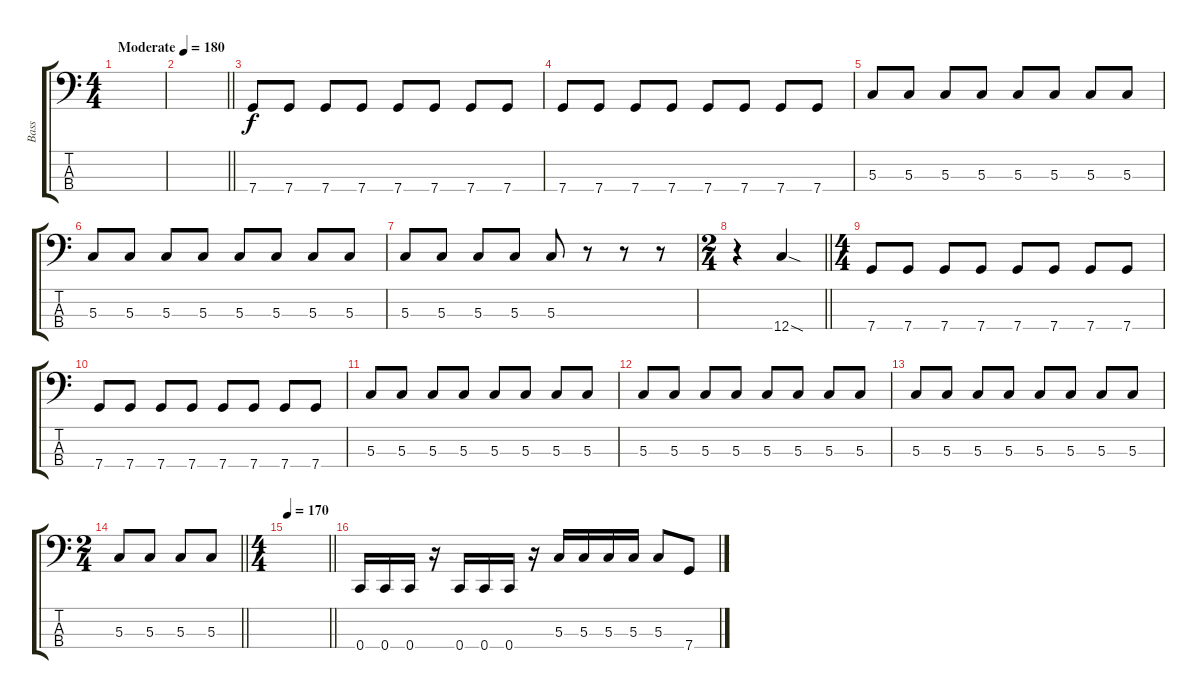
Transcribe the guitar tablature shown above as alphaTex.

\track ("Bass" "Bass") {instrument electricbassfinger}
\staff {score tabs}
\tuning (F2 C2 G1 C1) {hide}
\ts (4 4)
\section ("" "")
\tempo (180 "Moderate")
\clef f4
\ks c
|
\barLineRight lightlight
|
\section ("" "")
7.4.8 7.4.8 7.4.8 7.4.8 7.4.8 7.4.8 7.4.8 7.4.8 |
7.4.8 7.4.8 7.4.8 7.4.8 7.4.8 7.4.8 7.4.8 7.4.8 |
5.3.8 5.3.8 5.3.8 5.3.8 5.3.8 5.3.8 5.3.8 5.3.8 |
5.3.8 5.3.8 5.3.8 5.3.8 5.3.8 5.3.8 5.3.8 5.3.8 |
5.3.8 5.3.8 5.3.8 5.3.8 5.3.8 r.8 r.8 r.8 |
\ts (2 4)
\barLineRight lightlight
r.4 12.4{sod}.4 |
\ts (4 4)
7.4.8 7.4.8 7.4.8 7.4.8 7.4.8 7.4.8 7.4.8 7.4.8 |
7.4.8 7.4.8 7.4.8 7.4.8 7.4.8 7.4.8 7.4.8 7.4.8 |
5.3.8 5.3.8 5.3.8 5.3.8 5.3.8 5.3.8 5.3.8 5.3.8 |
5.3.8 5.3.8 5.3.8 5.3.8 5.3.8 5.3.8 5.3.8 5.3.8 |
5.3.8 5.3.8 5.3.8 5.3.8 5.3.8 5.3.8 5.3.8 5.3.8 |
\ts (2 4)
\barLineRight lightlight
5.3.8 5.3.8 5.3.8 5.3.8 |
\ts (4 4)
\tempo 170
\barLineRight lightlight
|
\section ("" "")
0.4.16 0.4.16 0.4.16 r.16 0.4.16 0.4.16 0.4.16 r.16 5.3.16 5.3.16 5.3.16 5.3.16 5.3.8 7.4.8
